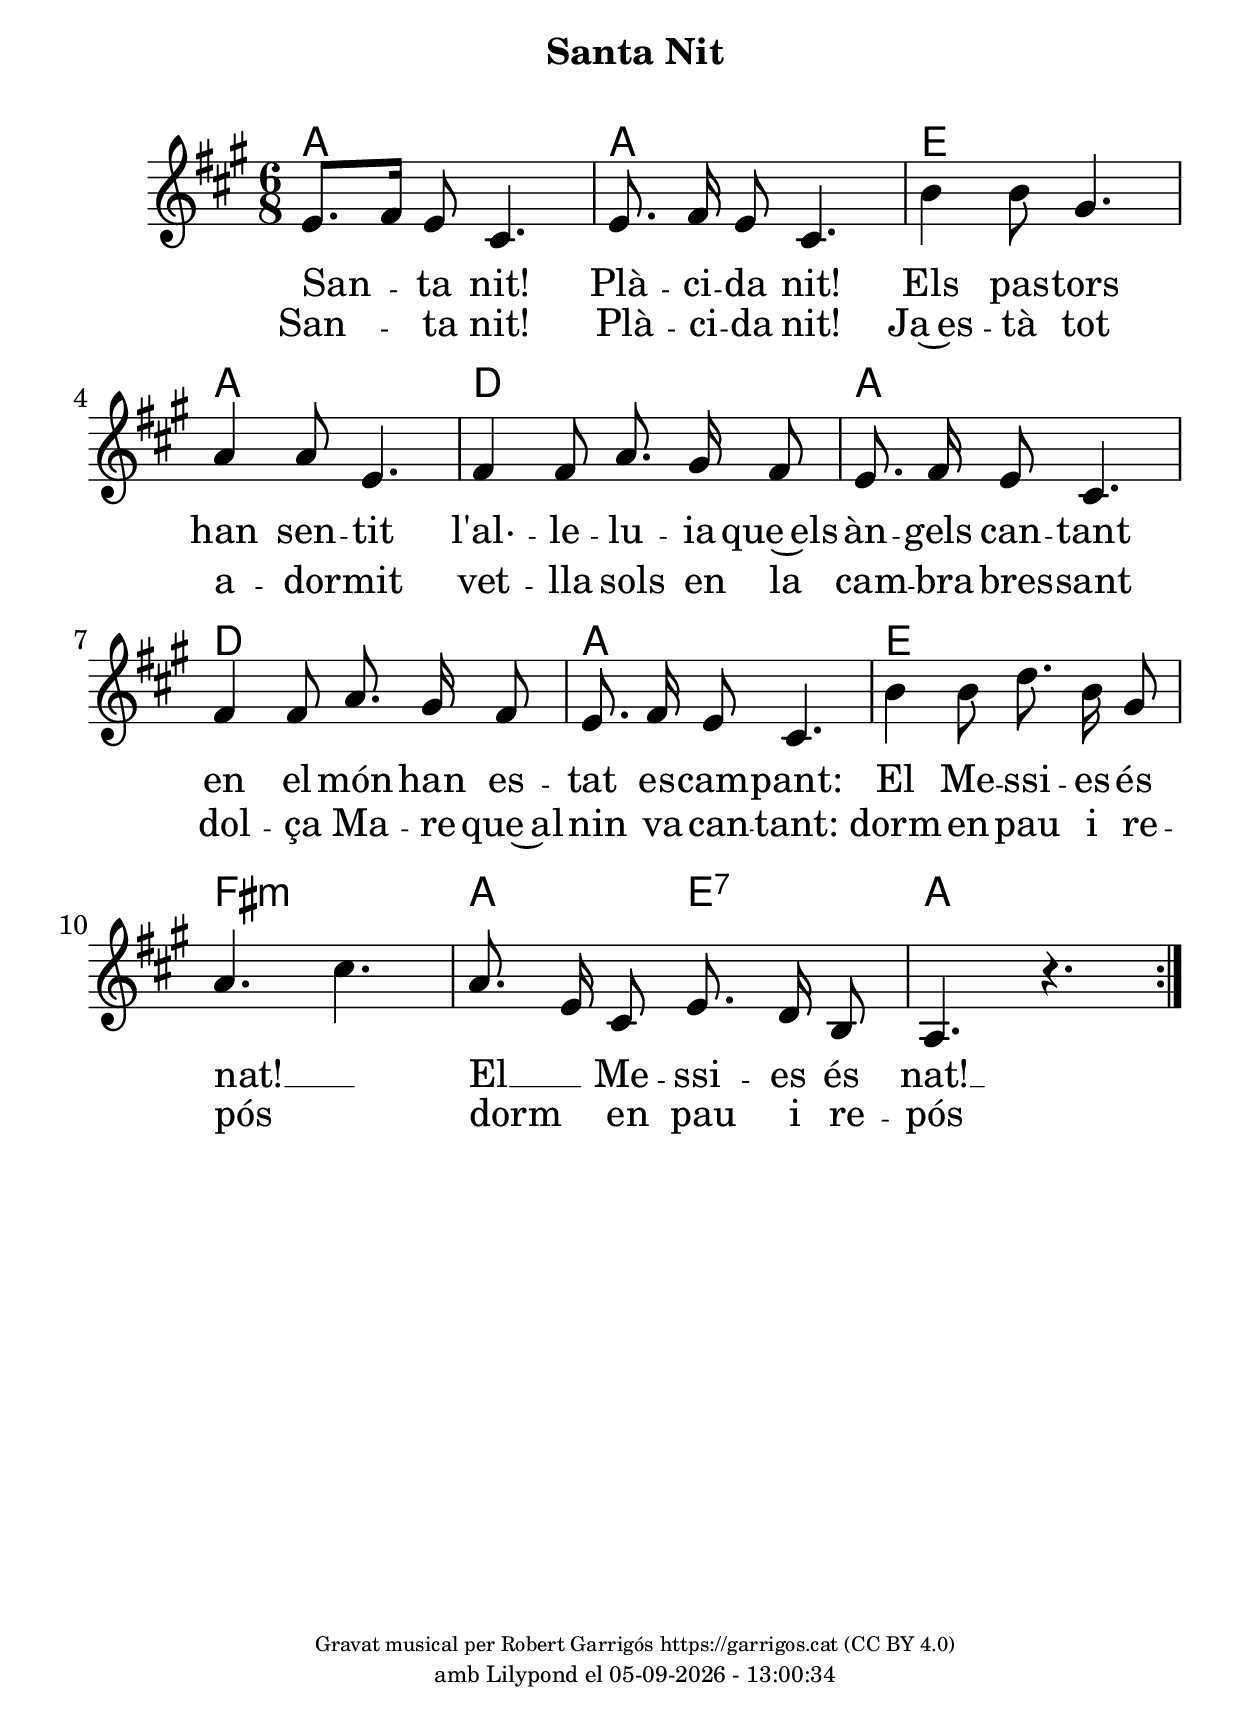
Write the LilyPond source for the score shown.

\version "2.24.3"
\language "english"

data = #(strftime "%d-%m-%Y - %H:%M:%S" (localtime (current-time)))

\include "predefined-guitar-fretboards.ly"

global = {
  % \overrideTimeSignatureSettings
  % 4/4        % timeSignatureFraction
  % 1/4        % baseMomentFraction
  % 2,2        % beatStructure
  % #'()       % beamExceptions
  \key a \major
  \time 6/8
  \tempo ""
  \set Score.tempoHideNote = ##t
  \tempo 8=80

}


melody = \relative c' {
  \clef treble
  \global

  e8. [fs16] e8 cs4.
  | e8. fs16 e8 cs4.
  | b'4 b8 gs4.
  | a4 a8 e4.
  | fs4 fs8 a8. gs16 fs8
  | e8. fs16 e8 cs4.
  | fs4 fs8 a8. gs16 fs8
  | e8. fs16 e8 cs4.
  | b'4 b8 d8. b16 gs8
  | a4. cs
  | a8. e16 cs8 e8. d16 b8
  | a4. r4. \bar ":|."
}

chnames = {
  \chordmode{
    a2.
    a2.
    e2.
    a2.
    d2.
    a2.
    d2.
    a2.
    e2.
    fs2.:m
    a4. e:7
    a2.
  }
}

catala = \lyricmode {
  <<
    {
      San -- ta nit! Plà -- ci -- da nit!
      Els pas -- tors han sen -- tit
      l'al· -- le -- lu -- ia que~els àn -- gels can -- tant
      en  el món han es -- tat es -- cam -- pant:
      El Me -- ssi -- es és nat! __ _
      El __ _ Me -- ssi -- es és nat! __

      San -- ta nit! Plà -- ci -- da nit!
    }
    \new Lyrics = "secondVerse" \with {
      alignBelowContext = "catala"
      % \override VerticalAxisGroup .nonstaff-nonstaff-spacing .minimum-distance = ##f


      }
    {
      San -- ta nit! Plà -- ci -- da nit!
      Ja~es -- tà tot a -- dor -- mit
      vet -- lla sols en la cam -- bra bres -- sant
      dol -- ça Ma -- re que~al nin va can -- tant:
      dorm en pau i re -- pós __ _
      dorm __ _ en pau i re -- pós
    }
  >>
}



titol = "Santa Nit"
subtitol = ""
compositor = ""
lletrista = ""
traductor = ""


%%%%%%%%%%%%%%%%%%%%%%%%%%%%%%%%%%%%%
%%%%%%%%%%%%% PDF %%%%%%%%%%%%%%%%%%%
%%%%%%%%%%%%%%%%%%%%%%%%%%%%%%%%%%%%%

\book {
  % \bookOutputSuffix ""
  \header {
    title = \titol
    subtitle = \subtitol
    composer = \compositor
    arranger = \lletrista
    poet = \traductor
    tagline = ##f
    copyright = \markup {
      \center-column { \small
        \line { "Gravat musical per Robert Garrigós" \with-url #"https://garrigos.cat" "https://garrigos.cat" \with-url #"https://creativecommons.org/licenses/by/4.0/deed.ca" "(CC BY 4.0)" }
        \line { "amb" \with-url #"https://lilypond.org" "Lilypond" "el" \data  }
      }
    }
  }
  \score {
    <<
      \new ChordNames {
        \set majorSevenSymbol = \markup { \whiteTriangleMarkup 7 }
        \chnames
      }
      % \new FretBoards {
      %   \chnames
      % }
      \new Voice = "mel" { \set Staff.midiInstrument = "voice oohs" \autoBeamOff \melody }
      \new Lyrics \with {
        \override VerticalAxisGroup.nonstaff-relatedstaff-spacing.padding = #2
      }
      \lyricsto mel \catala
    >>
    \layout {
      #(layout-set-staff-size 30)
      \context {
        \Staff
        \RemoveEmptyStaves
      }
      \context {
        \Lyrics
        \override VerticalAxisGroup.nonstaff-nonstaff-spacing.padding = #1
      }
    }
    \midi { }
  }
  \paper {
    set-paper-size = "a5"
    top-margin = 10
    left-margin = 15
    indent = 10
    max-systems-per-page = 6
    score-system-spacing =
    #'((basic-distance . 20)
       (minimum-distance . 10)
       (padding . 0)
       (stretchability . 10))

    % last-bottom-spacing =
    % #'((basic-distance . 15)
    %    (minimum-distance . 5)
    %    (padding . 0)
    %    (stretchability . 10))
    markup-system-spacing =
    #'((minimum-distance . 15))
    system-system-spacing =
    #'((basic-distance . 13)
       (minimum-distance . 13)
       (padding . 3))
    % staff-staff-spacing =
    % #'((padding . 10))
    % default-staff-staff-spacing =
    % #'((basic-distance . 10)
    %    (minimum-distance . 0)
    %    (padding . 0)
    %    (stretchability . 10))
    % annotate-spacing = ##t
    % print-all-headers = ##t
    % print-first-page-number = ##t
    oddFooterMarkup = \markup {
      \center-column {
        % \line { \fromproperty #'header:title "- pàgina" \fromproperty #'page:page-number-string "de" \concat {\page-ref #'lastPage "0" "?"} }
        \fill-line { \fromproperty #'header:copyright }
      }
    }
    evenFooterMarkup = \markup {
      \center-column {
        % \line { \fromproperty #'header:title "- pàgina" \fromproperty #'page:page-number-string "de" \concat {\page-ref #'lastPage "0" "?"} }
        \fill-line { \fromproperty #'header:copyright }
      }
    }
  }
}
